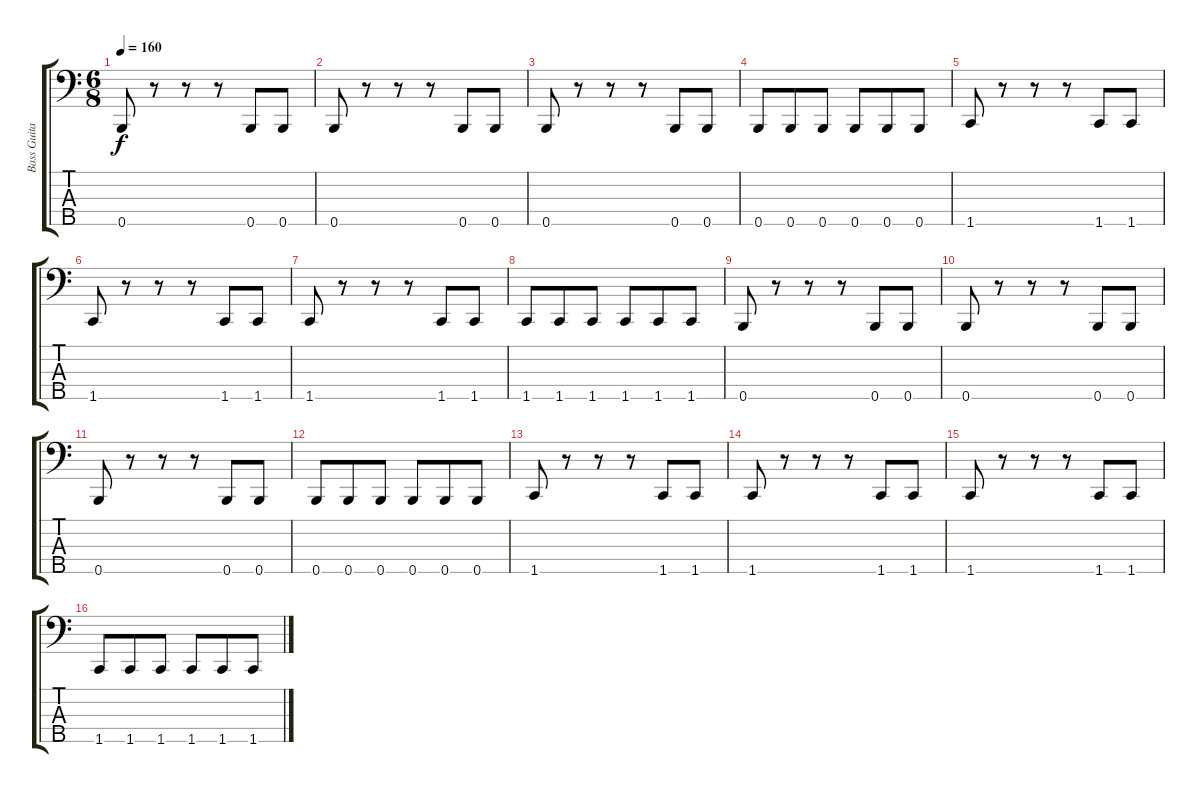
\track ("Bass Guitar" "Bass Guita") {instrument electricbasspick}
\staff {score tabs}
\tuning (G2 D2 A1 E1 B0) {hide}
\ts (6 8)
\tempo 160
\clef f4
\ks c
0.5.8{dy f instrument electricbasspick} r.8 r.8 r.8 0.5.8 0.5.8 |
0.5.8 r.8 r.8 r.8 0.5.8 0.5.8 |
0.5.8 r.8 r.8 r.8 0.5.8 0.5.8 |
0.5.8 0.5.8 0.5.8 0.5.8 0.5.8 0.5.8 |
1.5.8 r.8 r.8 r.8 1.5.8 1.5.8 |
1.5.8 r.8 r.8 r.8 1.5.8 1.5.8 |
1.5.8 r.8 r.8 r.8 1.5.8 1.5.8 |
1.5.8 1.5.8 1.5.8 1.5.8 1.5.8 1.5.8 |
0.5.8 r.8 r.8 r.8 0.5.8 0.5.8 |
0.5.8 r.8 r.8 r.8 0.5.8 0.5.8 |
0.5.8 r.8 r.8 r.8 0.5.8 0.5.8 |
0.5.8 0.5.8 0.5.8 0.5.8 0.5.8 0.5.8 |
1.5.8 r.8 r.8 r.8 1.5.8 1.5.8 |
1.5.8 r.8 r.8 r.8 1.5.8 1.5.8 |
1.5.8 r.8 r.8 r.8 1.5.8 1.5.8 |
1.5.8 1.5.8 1.5.8 1.5.8 1.5.8 1.5.8
